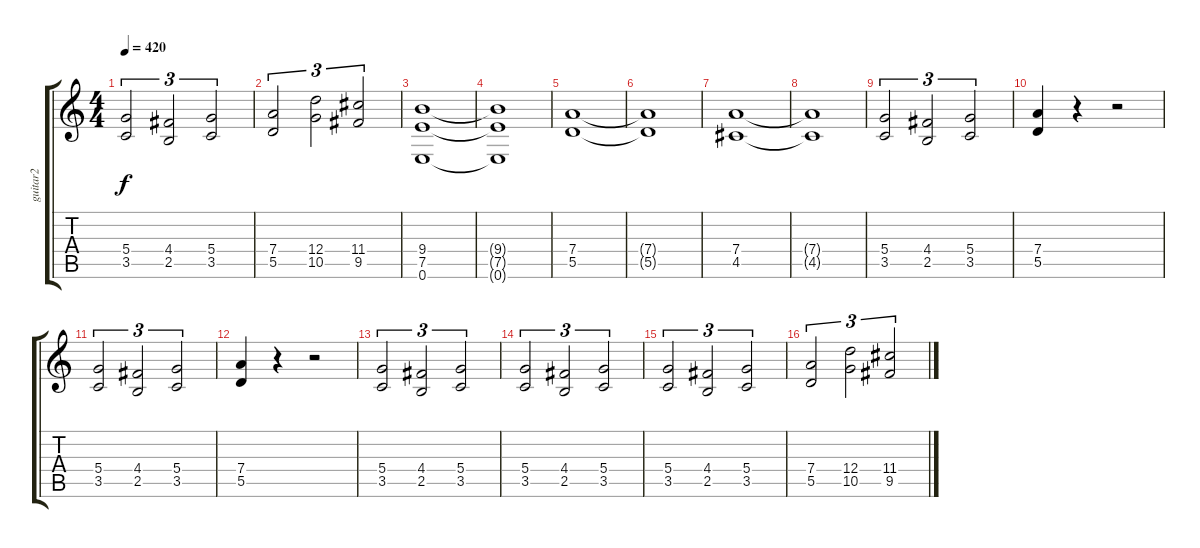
\track ("guitar2" "guitar2") {instrument distortionguitar}
\staff {score tabs}
\tuning (E4 B3 G3 D3 A2 E2) {hide}
\ts (4 4)
\tempo 420
\clef g2
\ks c
(5.4 3.5).2{tu (3 2) dy f} (4.4 2.5).2{tu (3 2)} (5.4 3.5).2{tu (3 2)} |
(7.4 5.5).2{tu (3 2)} (12.4 10.5).2{tu (3 2)} (11.4 9.5).2{tu (3 2)} |
(9.4 7.5 0.6).1 |
(9.4{t} 7.5{t} 0.6{t}).1 |
(7.4 5.5).1 |
(7.4{t} 5.5{t}).1 |
(7.4 4.5).1 |
(7.4{t} 4.5{t}).1 |
(5.4 3.5).2{tu (3 2)} (4.4 2.5).2{tu (3 2)} (5.4 3.5).2{tu (3 2)} |
(7.4 5.5).4 r.4 r.2 |
(5.4 3.5).2{tu (3 2)} (4.4 2.5).2{tu (3 2)} (5.4 3.5).2{tu (3 2)} |
(7.4 5.5).4 r.4 r.2 |
(5.4 3.5).2{tu (3 2)} (4.4 2.5).2{tu (3 2)} (5.4 3.5).2{tu (3 2)} |
(5.4 3.5).2{tu (3 2)} (4.4 2.5).2{tu (3 2)} (5.4 3.5).2{tu (3 2)} |
(5.4 3.5).2{tu (3 2)} (4.4 2.5).2{tu (3 2)} (5.4 3.5).2{tu (3 2)} |
(7.4 5.5).2{tu (3 2)} (12.4 10.5).2{tu (3 2)} (11.4 9.5).2{tu (3 2)}
